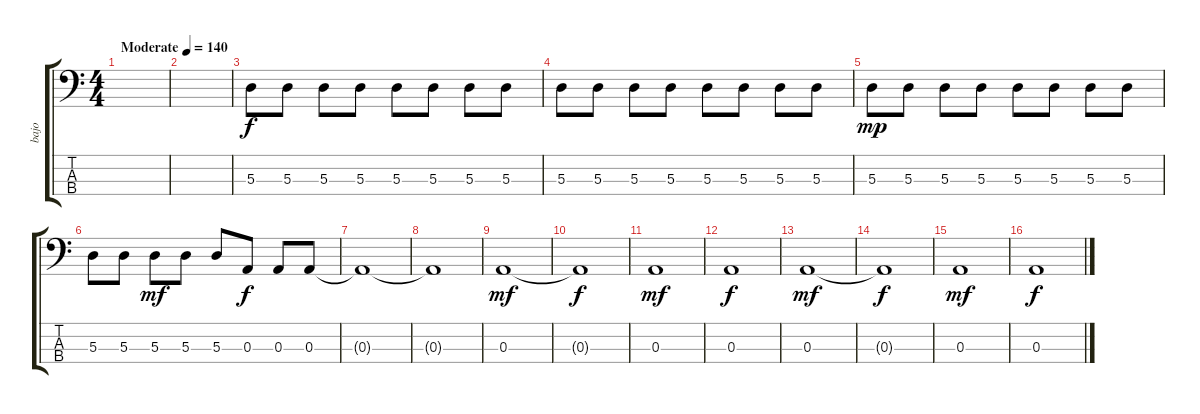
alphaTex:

\track ("bajo" "bajo") {instrument electricbassfinger}
\staff {score tabs}
\tuning (G2 D2 A1 D1) {hide}
\ts (4 4)
\tempo (140 "Moderate")
\clef f4
\ks c
|
|
5.3.8 5.3.8 5.3.8 5.3.8 5.3.8 5.3.8 5.3.8 5.3.8 |
5.3.8 5.3.8 5.3.8 5.3.8 5.3.8 5.3.8 5.3.8 5.3.8 |
5.3.8{dy mp} 5.3.8 5.3.8 5.3.8 5.3.8 5.3.8 5.3.8 5.3.8 |
5.3.8 5.3.8 5.3.8{dy mf} 5.3.8 5.3.8 0.3.8{dy f} 0.3.8 0.3.8 |
0.3{t}.1 |
0.3{t}.1 |
0.3.1{dy mf} |
0.3{t}.1{dy f} |
0.3.1{dy mf} |
0.3.1{dy f} |
0.3.1{dy mf} |
0.3{t}.1{dy f} |
0.3.1{dy mf} |
0.3.1{dy f}
